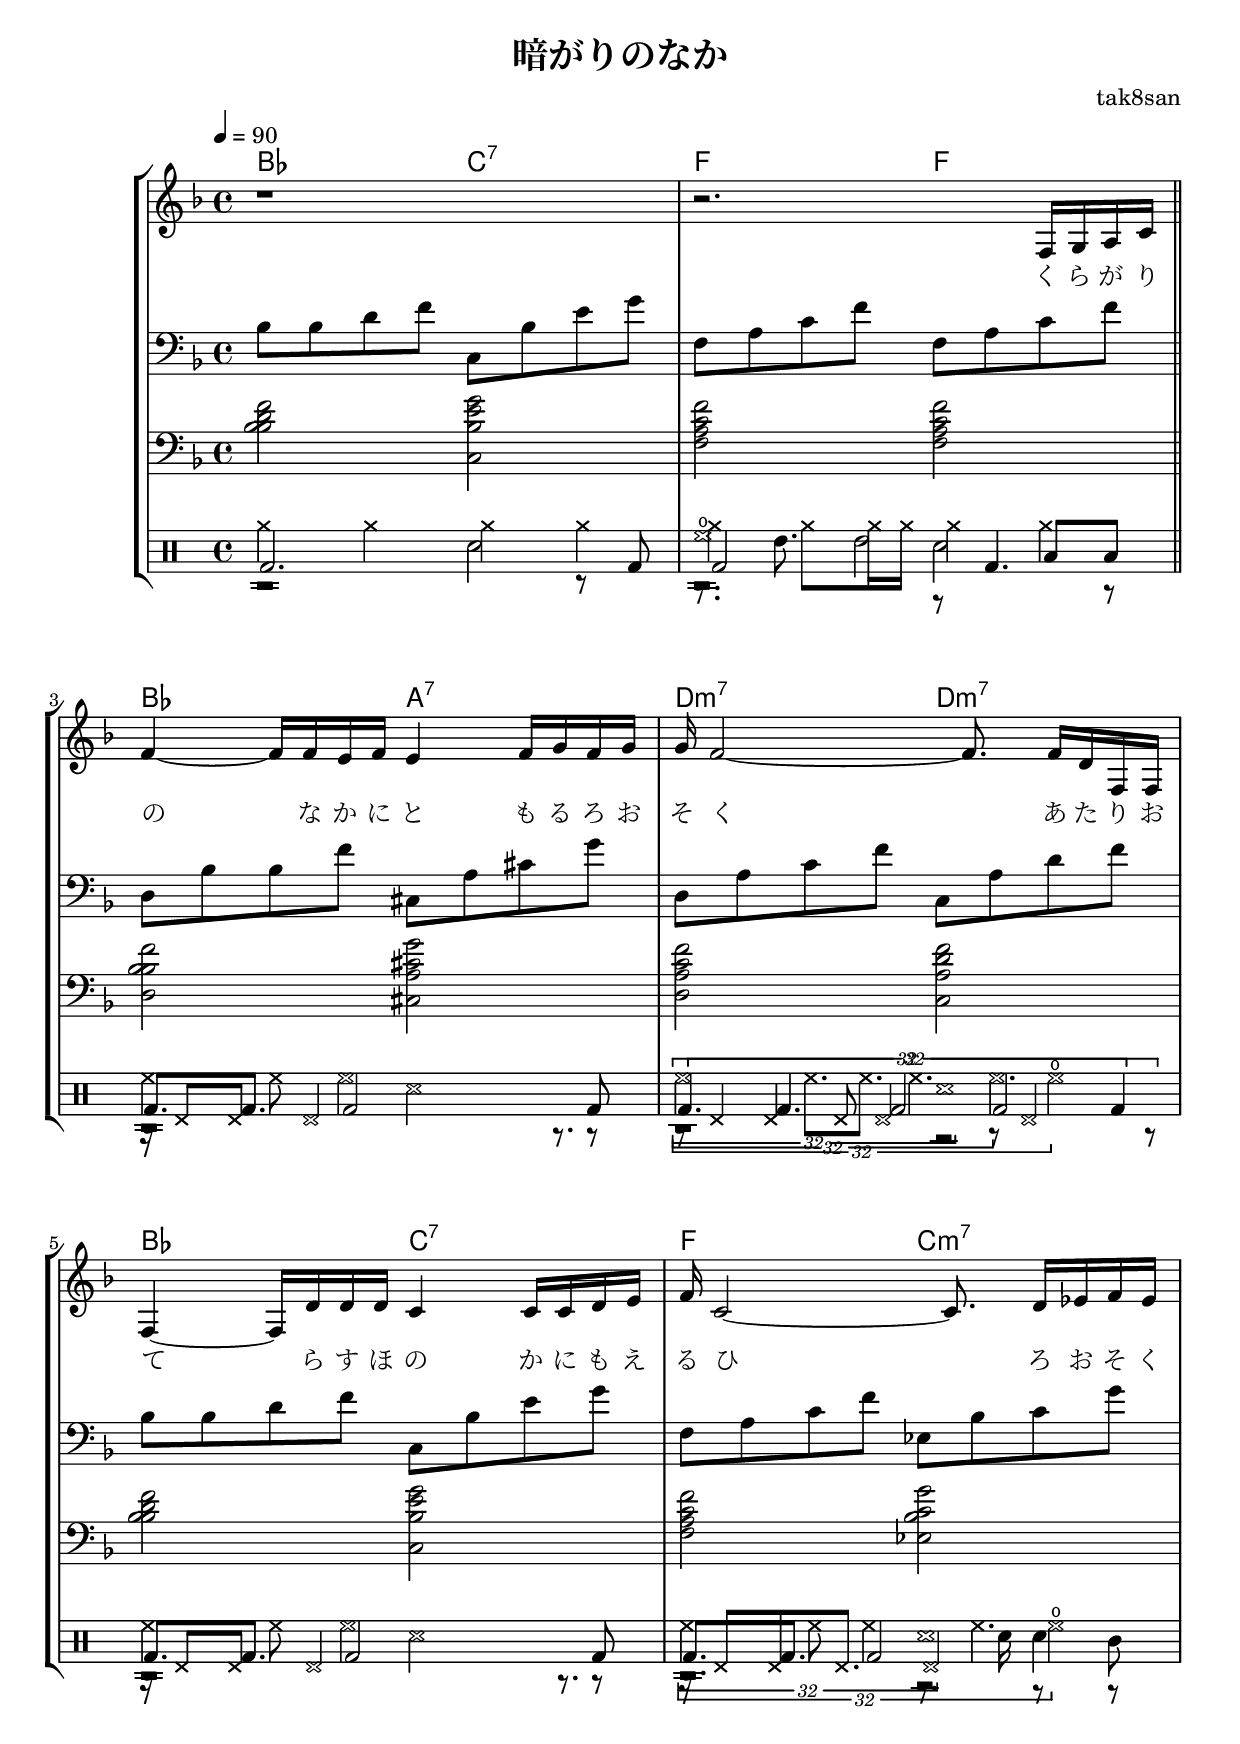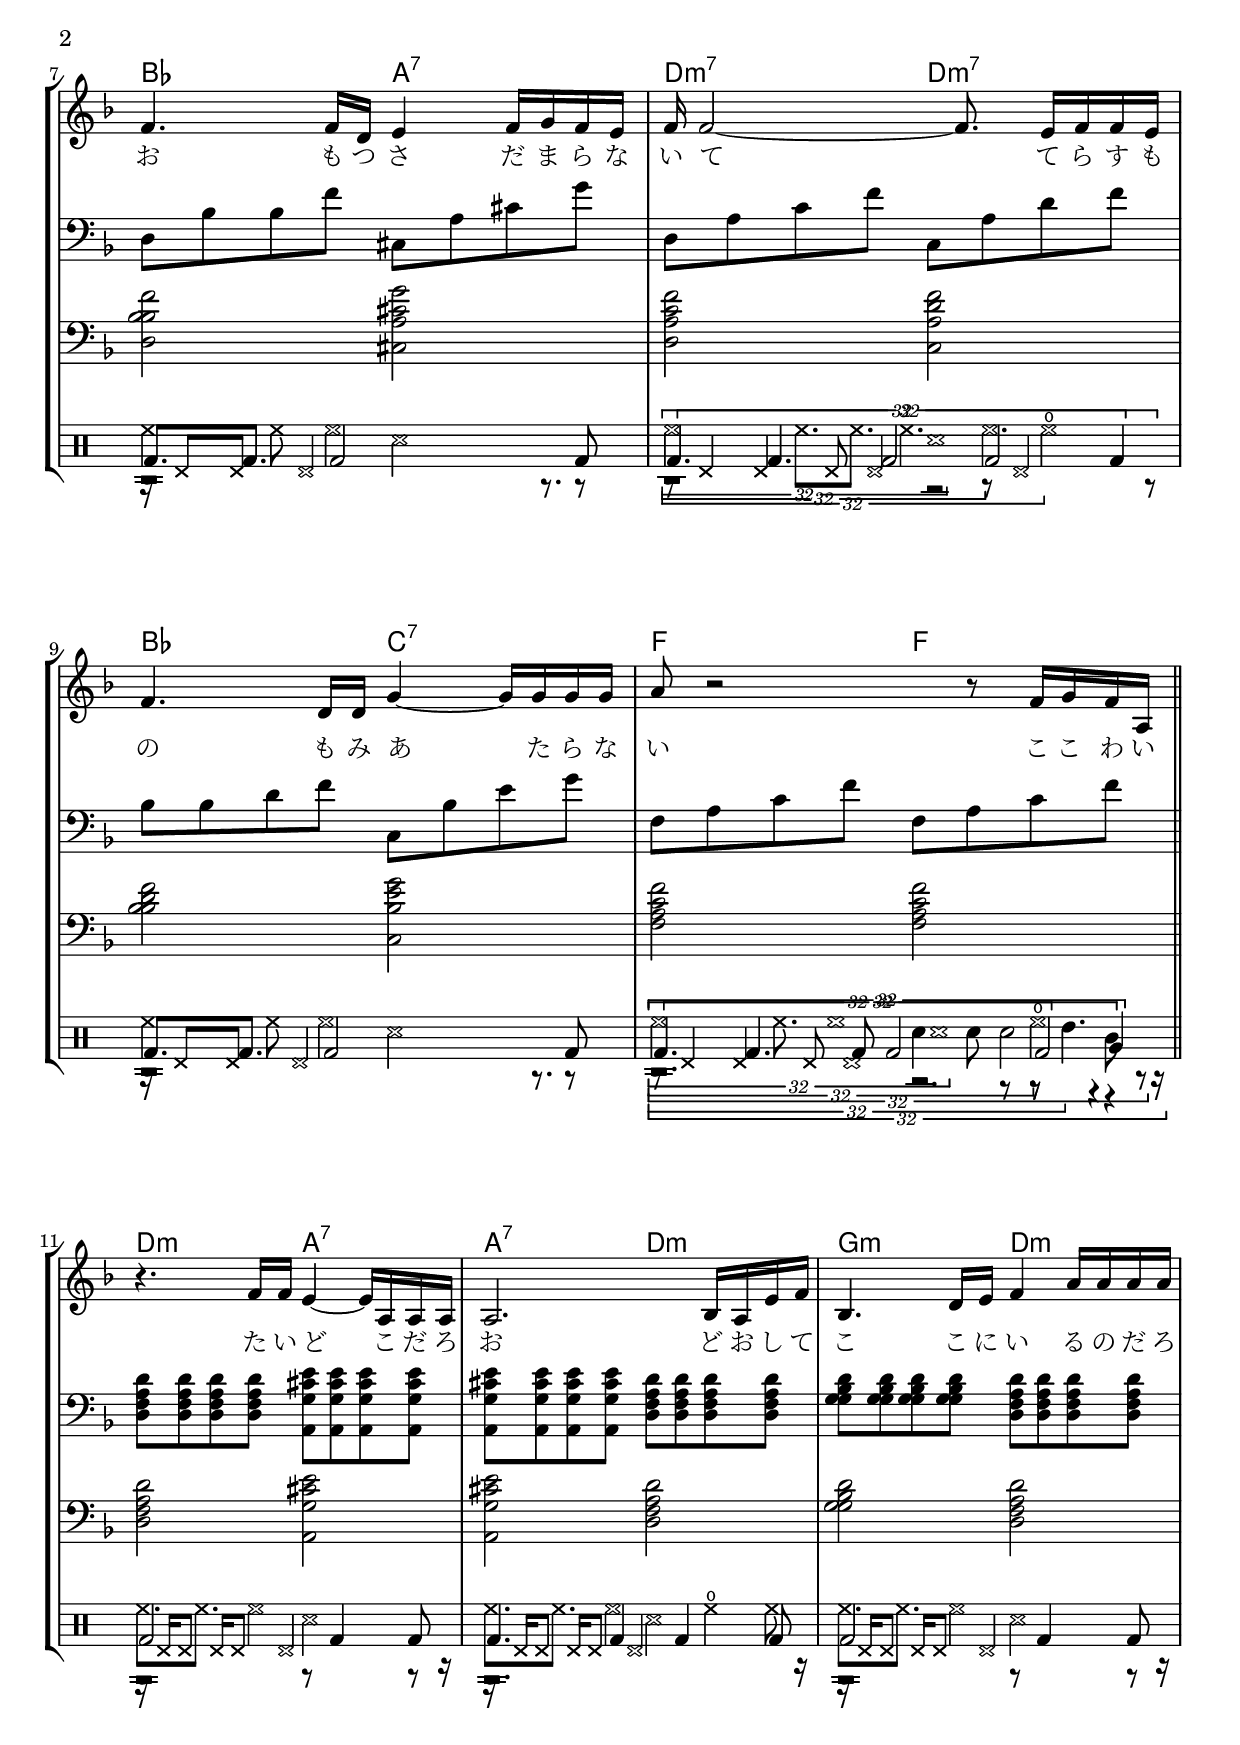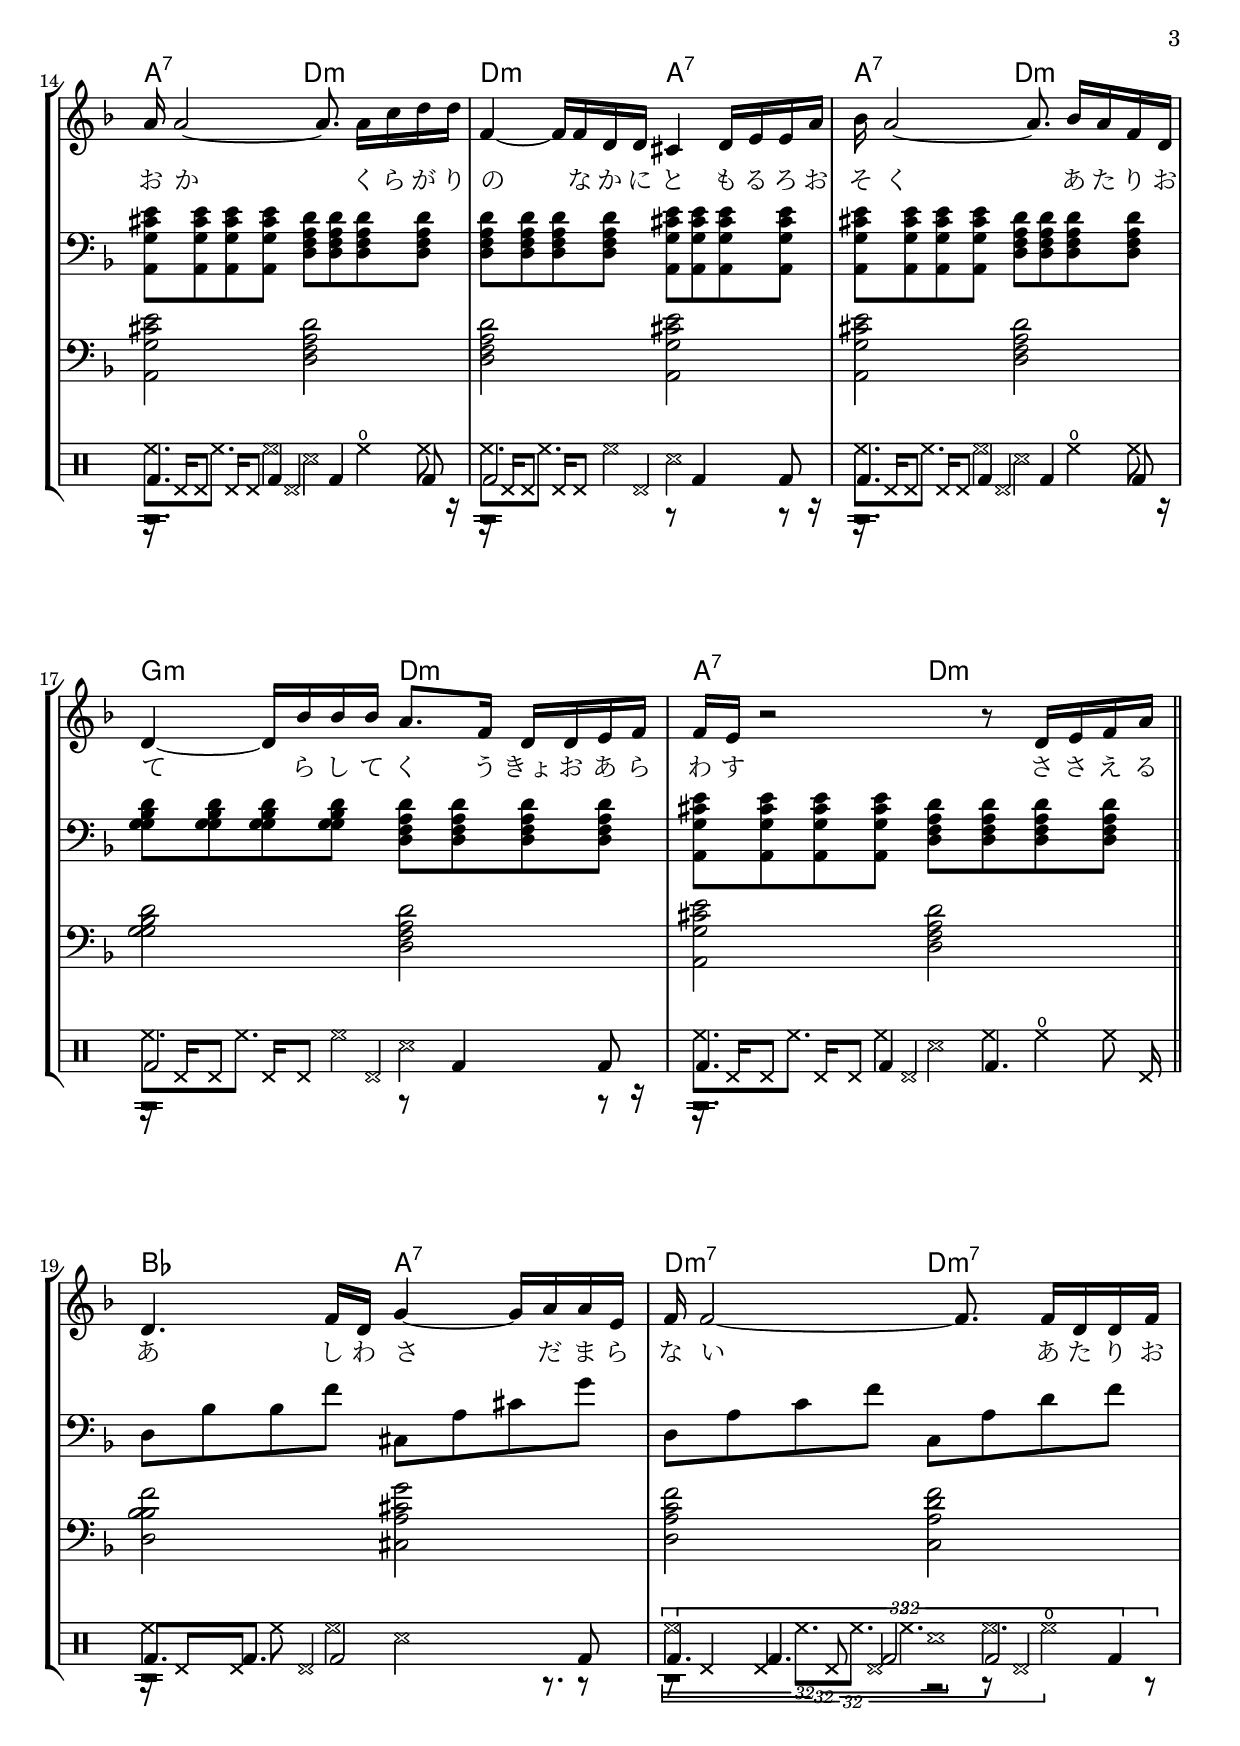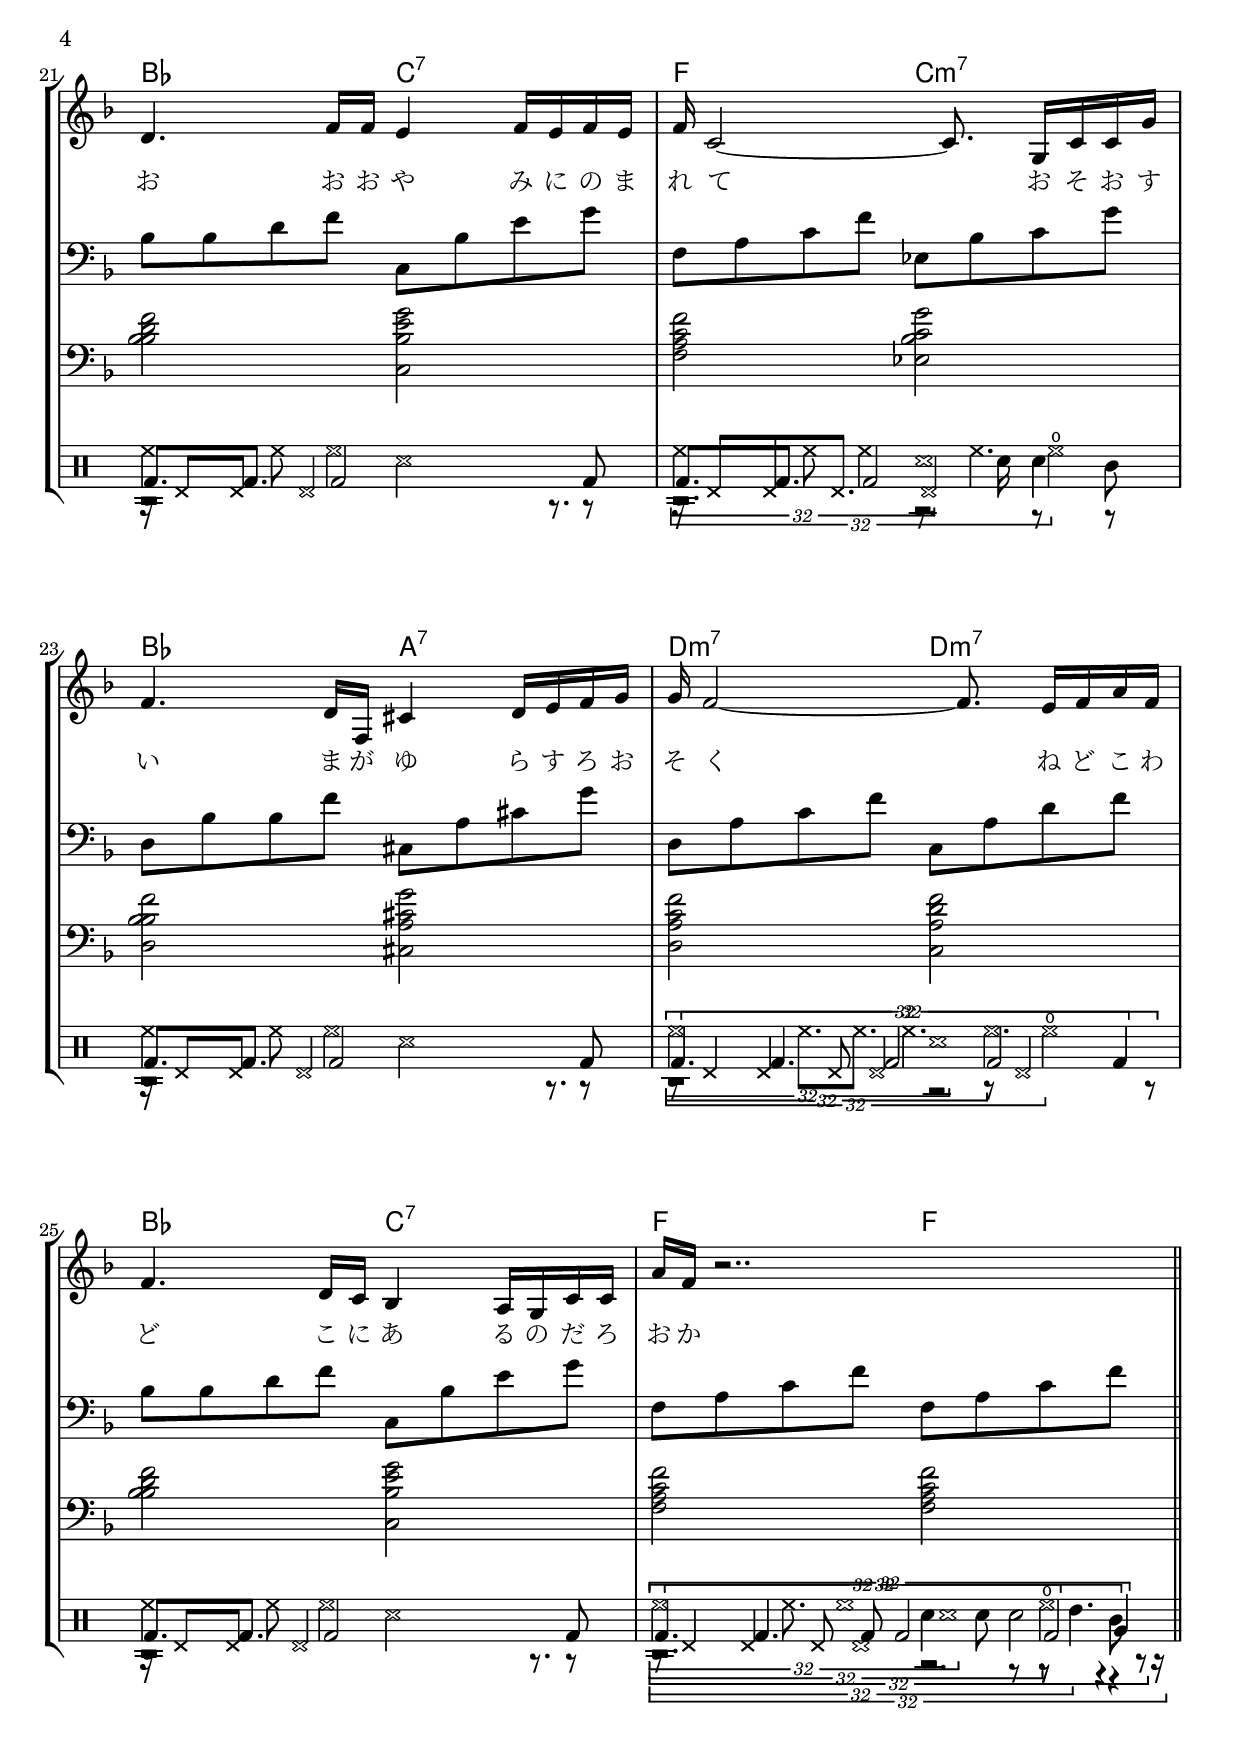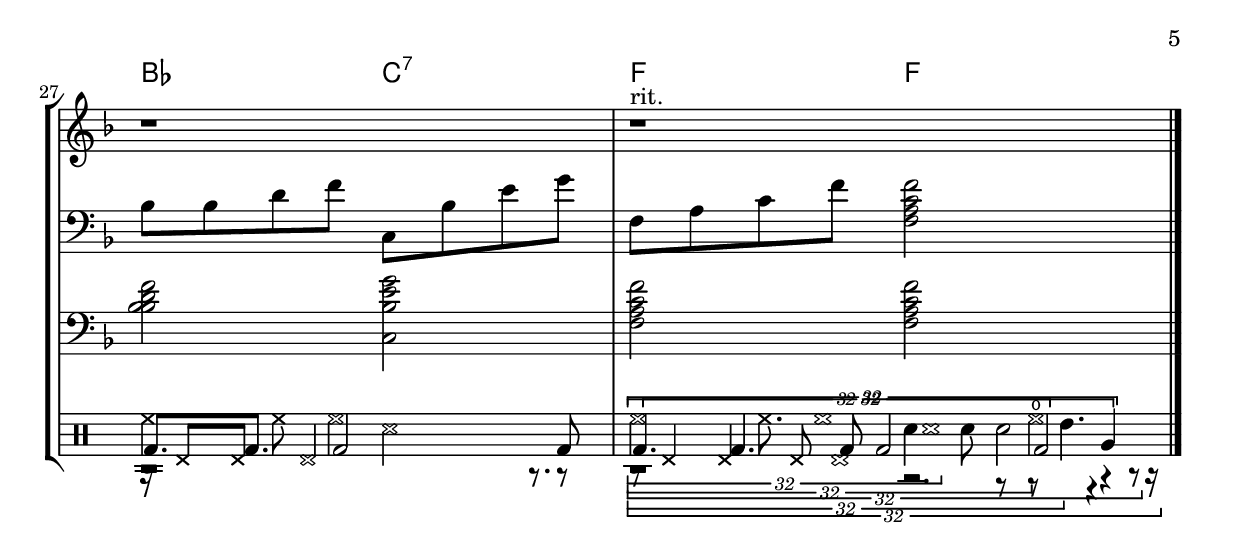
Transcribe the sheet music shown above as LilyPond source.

\version "2.12.1"

\header {
	title = \markup {暗がりのなか}
	composer = \markup \center-column {tak8san}
}

harmony = \chordmode {
	bes2 c:7 f f 

	bes a:7 d:min7 d:min7 bes c:7 f c:min7 bes a:7 d:min7 d:min7 bes c:7 f f 

	d:m a:7 a:7 d:m g:m d:m a:7 d:m d:m a:7 a:7 d:m g:m d:m a:7 d:m 

	bes a:7 d:min7 d:min7 bes c:7 f c:min7 bes a:7 d:min7 d:min7 bes c:7 f f 

	bes c:7 f f 
}

melody = {
	\key f \major
	\tempo 4 = 90
	r1 | r2. 
	\set Staff.midiInstrument = #"fss0.35"
	\set Staff.midiMinimumVolume = #0.7
	\set Staff.midiMaximumVolume = #0.9
	f16  g16  a16  c'16 
	f'4~f'16  f'16  e'16  f'16  e'4  f'16  g'16  f'16  g'16 
	g'16  f'2~f'8.  f'16  d'16  f16  f16 
	f4~f16  d'16  d'16  d'16  c'4  c'16  c'16  d'16  e'16 
	f'16  c'2~c'8.  d'16  es'16  f'16  es'16 
	f'4.  f'16  d'16  e'4  f'16  g'16  f'16  e'16 
	f'16  f'2~f'8.  e'16  f'16  f'16  e'16 
	f'4.  d'16  d'16  g'4~g'16  g'16  g'16  g'16 
	a'8  	r2 r8 	\set Staff.midiInstrument = #"fss0.35"
	\set Staff.midiMinimumVolume = #0.7
	\set Staff.midiMaximumVolume = #0.9
	f'16  g'16  f'16  a16 
	r4.  f'16  f'16  e'4~e'16  a16  a16  a16 
	a2.  bes16  a16  e'16  f'16 
	bes4.  d'16  e'16  f'4  a'16  a'16  a'16  a'16 
	a'16  a'2~a'8.  a'16  c''16  d''16  d''16 
	f'4~f'16  f'16  d'16  d'16  cis'4  d'16  e'16  e'16  a'16 
	bes'16  a'2~a'8.  bes'16  a'16  f'16  d'16 
	d'4~d'16  bes'16  bes'16  bes'16  a'8.  f'16  d'16  d'16  e'16  f'16 
	f'16  e'16  	r2 r8 	\set Staff.midiInstrument = #"fss0.35"
	\set Staff.midiMinimumVolume = #0.7
	\set Staff.midiMaximumVolume = #0.9
	d'16  e'16  f'16  a'16 
	d'4.  f'16  d'16  g'4~g'16  a'16  a'16  e'16 
	f'16  f'2~f'8.  f'16  d'16  d'16  f'16 
	d'4.  f'16  f'16  e'4  f'16  e'16  f'16  e'16 
	f'16  c'2~c'8.  g16  c'16  c'16  g'16 
	f'4.  d'16  f16  cis'4  d'16  e'16  f'16  g'16 
	g'16  f'2~f'8.  e'16  f'16  a'16  f'16 
	f'4.  d'16  c'16  bes4  a16  g16  c'16  c'16 
	a'16  f'16  	r2.. 	r1 | r1^"rit." \bar "|."
}

words = \lyricmode {
	
	く  ら  が  り  の  な  か  に  と  も  る  ろ  お  そ  く  あ  た  り  お  て  ら  す  ほ  の  か  に  も  え  る  ひ  ろ  お  そ  く  お  も  つ  さ  だ  ま  ら  な  い  て  て  ら  す  も  の  も  み  あ  た  ら  な  い  
	こ  こ  わ  い  た  い  ど  こ  だ  ろ  お  ど  お  し  て  こ  こ  に  い  る  の  だ  ろ  お  か  く  ら  が  り  の  な  か  に  と  も  る  ろ  お  そ  く  あ  た  り  お  て  ら  し  て  く  う  きょ  お  あ  ら  わ  す  
	さ  さ  え  る  あ  し  わ  さ  だ  ま  ら  な  い  あ  た  り  お  お  お  お  や  み  に  の  ま  れ  て  お  そ  お  す  い  ま  が  ゆ  ら  す  ろ  お  そ  く  ね  ど  こ  わ  ど  こ  に  あ  る  の  だ  ろ  お  か  
	
}

tempochange = {
	\tempo 4 = 90
	r1 | r1 \bar "||"
	\tempo 4 = 90
	r1 | r1 | r1 | r1 | r1 | r1 | r1 | r1 \bar "||"
	\tempo 4 = 90
	r1 | r1 | r1 | r1 | r1 | r1 | r1 | r1 \bar "||"
	\tempo 4 = 90
	r1 | r1 | r1 | r1 | r1 | r1 | r1 | r1 \bar "||"
	\tempo 4 = 90
	r1 | \tempo 4 = 67 r2 \tempo 4 = 60 r2 \bar "|."
}

mainacc = {
	\clef bass
	\set Staff.midiInstrument = #"Acoustic grand"
	\set Staff.midiMinimumVolume = #0.3
	\set Staff.midiMaximumVolume = #0.6
	\key f \major
	\tempo 4 = 90
	bes8 bes8 d'8 f'8
	c8 bes8 e'8 g'8
	f8 a8 c'8 f'8
	f8 a8 c'8 f'8
	\bar "||"

	\set Staff.midiInstrument = #"Acoustic grand"
	\set Staff.midiMinimumVolume = #0.3
	\set Staff.midiMaximumVolume = #0.6
	d8 bes8 bes8 f'8
	cis8 a8 cis'8 g'8
	d8 a8 c'8 f'8
	c8 a8 d'8 f'8
	bes8 bes8 d'8 f'8
	c8 bes8 e'8 g'8
	f8 a8 c'8 f'8
	es8 bes8 c'8 g'8
	d8 bes8 bes8 f'8
	cis8 a8 cis'8 g'8
	d8 a8 c'8 f'8
	c8 a8 d'8 f'8
	bes8 bes8 d'8 f'8
	c8 bes8 e'8 g'8
	f8 a8 c'8 f'8
	f8 a8 c'8 f'8
	\bar "||"

	\set Staff.midiInstrument = #"Electric Guitar (jazz)"
	\set Staff.midiMinimumVolume = #0.3
	\set Staff.midiMaximumVolume = #0.6
	<d f a d'>8 <d f a d'>8 <d f a d'>8 <d f a d'>8
	<a, g cis' e'>8 <a, g cis' e'>8 <a, g cis' e'>8 <a, g cis' e'>8
	<a, g cis' e'>8 <a, g cis' e'>8 <a, g cis' e'>8 <a, g cis' e'>8
	<d f a d'>8 <d f a d'>8 <d f a d'>8 <d f a d'>8
	<g g bes d'>8 <g g bes d'>8 <g g bes d'>8 <g g bes d'>8
	<d f a d'>8 <d f a d'>8 <d f a d'>8 <d f a d'>8
	<a, g cis' e'>8 <a, g cis' e'>8 <a, g cis' e'>8 <a, g cis' e'>8
	<d f a d'>8 <d f a d'>8 <d f a d'>8 <d f a d'>8
	<d f a d'>8 <d f a d'>8 <d f a d'>8 <d f a d'>8
	<a, g cis' e'>8 <a, g cis' e'>8 <a, g cis' e'>8 <a, g cis' e'>8
	<a, g cis' e'>8 <a, g cis' e'>8 <a, g cis' e'>8 <a, g cis' e'>8
	<d f a d'>8 <d f a d'>8 <d f a d'>8 <d f a d'>8
	<g g bes d'>8 <g g bes d'>8 <g g bes d'>8 <g g bes d'>8
	<d f a d'>8 <d f a d'>8 <d f a d'>8 <d f a d'>8
	<a, g cis' e'>8 <a, g cis' e'>8 <a, g cis' e'>8 <a, g cis' e'>8
	<d f a d'>8 <d f a d'>8 <d f a d'>8 <d f a d'>8
	\bar "||"

	\set Staff.midiInstrument = #"Acoustic Guitar (steel)"
	\set Staff.midiMinimumVolume = #0.3
	\set Staff.midiMaximumVolume = #0.6
	d8 bes8 bes8 f'8
	cis8 a8 cis'8 g'8
	d8 a8 c'8 f'8
	c8 a8 d'8 f'8
	bes8 bes8 d'8 f'8
	c8 bes8 e'8 g'8
	f8 a8 c'8 f'8
	es8 bes8 c'8 g'8
	d8 bes8 bes8 f'8
	cis8 a8 cis'8 g'8
	d8 a8 c'8 f'8
	c8 a8 d'8 f'8
	bes8 bes8 d'8 f'8
	c8 bes8 e'8 g'8
	f8 a8 c'8 f'8
	f8 a8 c'8 f'8
	\bar "||"

	\set Staff.midiInstrument = #"Acoustic grand"
	\set Staff.midiMinimumVolume = #0.3
	\set Staff.midiMaximumVolume = #0.6
	bes8 bes8 d'8 f'8
	c8 bes8 e'8 g'8
	f8 a8 c'8 f'8
	<f a c' f'>2
	\bar "|."
}

subacc = {
	\clef bass
	\set Staff.midiInstrument = #"String Ensemble 1"
	\set Staff.midiMinimumVolume = #0.3
	\set Staff.midiMaximumVolume = #0.6
	\key f \major
	\tempo 4 = 90
	<bes bes d' f'>2
	<c bes e' g'>2
	<f a c' f'>2
	<f a c' f'>2
	\bar "||"

	\set Staff.midiInstrument = #"String Ensemble 2"
	\set Staff.midiMinimumVolume = #0.3
	\set Staff.midiMaximumVolume = #0.6
	<d bes bes f'>2
	<cis a cis' g'>2
	<d a c' f'>2
	<c a d' f'>2
	<bes bes d' f'>2
	<c bes e' g'>2
	<f a c' f'>2
	<es bes c' g'>2
	<d bes bes f'>2
	<cis a cis' g'>2
	<d a c' f'>2
	<c a d' f'>2
	<bes bes d' f'>2
	<c bes e' g'>2
	<f a c' f'>2
	<f a c' f'>2
	\bar "||"

	\set Staff.midiInstrument = #"Synthstrings 1"
	\set Staff.midiMinimumVolume = #0.3
	\set Staff.midiMaximumVolume = #0.6
	<d f a d'>2
	<a, g cis' e'>2
	<a, g cis' e'>2
	<d f a d'>2
	<g g bes d'>2
	<d f a d'>2
	<a, g cis' e'>2
	<d f a d'>2
	<d f a d'>2
	<a, g cis' e'>2
	<a, g cis' e'>2
	<d f a d'>2
	<g g bes d'>2
	<d f a d'>2
	<a, g cis' e'>2
	<d f a d'>2
	\bar "||"

	\set Staff.midiInstrument = #"String Ensemble 2"
	\set Staff.midiMinimumVolume = #0.3
	\set Staff.midiMaximumVolume = #0.6
	<d bes bes f'>2
	<cis a cis' g'>2
	<d a c' f'>2
	<c a d' f'>2
	<bes bes d' f'>2
	<c bes e' g'>2
	<f a c' f'>2
	<es bes c' g'>2
	<d bes bes f'>2
	<cis a cis' g'>2
	<d a c' f'>2
	<c a d' f'>2
	<bes bes d' f'>2
	<c bes e' g'>2
	<f a c' f'>2
	<f a c' f'>2
	\bar "||"

	\set Staff.midiInstrument = #"String Ensemble 1"
	\set Staff.midiMinimumVolume = #0.3
	\set Staff.midiMaximumVolume = #0.6
	<bes bes d' f'>2
	<c bes e' g'>2
	<f a c' f'>2
	<f a c' f'>2
	\bar "|."
}

percA = {
	\drummode {
	cymr4 cymr4 cymr4 cymr4  |cymr4 cymr8 cymr16 cymr16 cymr4 cymr4  \bar "||"
	hh4 hh8 hh2 r8  |\times 16/32{ hh2 hh8. hh8. hh4. hh2. } |hh4 hh8 hh2 r8  |hh4 hh8 hh4 hh4.  |hh4 hh8 hh2 r8  |\times 16/32{ hh2 hh8. hh8. hh4. hh2. } |hh4 hh8 hh2 r8  |\times 16/32{ hh2 hh8. hh1 r4 r16 } \bar "||"
	r1  |r2. hho4  |r1  |r2. hho4  |r1  |r2. hho4  |r1  |r2. hho4  \bar "||"
	hh4 hh8 hh2 r8  |\times 16/32{ hh2 hh8. hh8. hh4. hh2. } |hh4 hh8 hh2 r8  |hh4 hh8 hh4 hh4.  |hh4 hh8 hh2 r8  |\times 16/32{ hh2 hh8. hh8. hh4. hh2. } |hh4 hh8 hh2 r8  |\times 16/32{ hh2 hh8. hh1 r4 r16 } \bar "||"
	hh4 hh8 hh2 r8  |\times 16/32{ hh2 hh8. hh1 r4 r16 } \bar "|."
	}
}

percB = {
	\drummode {
	r2 sn2  |r2 sn2  \bar "||"
	r16 hhp8 hhp8 hhp2 r8.  |\times 16/32{ r8 hhp4 hhp4 hhp8 hhp2 r8 hhp2 r8 } |r16 hhp8 hhp8 hhp2 r8.  |r16 hhp8 hhp8 hhp8. hhp2  |r16 hhp8 hhp8 hhp2 r8.  |\times 16/32{ r8 hhp4 hhp4 hhp8 hhp2 r8 hhp2 r8 } |r16 hhp8 hhp8 hhp2 r8.  |\times 16/32{ r8 hhp4 hhp4 hhp8 hhp1 r4 } \bar "||"
	r16 hhp16 hhp8 hhp16 hhp8 hhp2 r16  |r16 hhp16 hhp8 hhp16 hhp8 hhp2 r16  |r16 hhp16 hhp8 hhp16 hhp8 hhp2 r16  |r16 hhp16 hhp8 hhp16 hhp8 hhp2 r16  |r16 hhp16 hhp8 hhp16 hhp8 hhp2 r16  |r16 hhp16 hhp8 hhp16 hhp8 hhp2 r16  |r16 hhp16 hhp8 hhp16 hhp8 hhp2 r16  |r16 hhp16 hhp8 hhp16 hhp8 hhp2 hhp16  \bar "||"
	r16 hhp8 hhp8 hhp2 r8.  |\times 16/32{ r8 hhp4 hhp4 hhp8 hhp2 r8 hhp2 r8 } |r16 hhp8 hhp8 hhp2 r8.  |r16 hhp8 hhp8 hhp8. hhp2  |r16 hhp8 hhp8 hhp2 r8.  |\times 16/32{ r8 hhp4 hhp4 hhp8 hhp2 r8 hhp2 r8 } |r16 hhp8 hhp8 hhp2 r8.  |\times 16/32{ r8 hhp4 hhp4 hhp8 hhp1 r4 } \bar "||"
	r16 hhp8 hhp8 hhp2 r8.  |\times 16/32{ r8 hhp4 hhp4 hhp8 hhp1 r4 } \bar "|."
	}
}

percC = {
	\drummode {
	bd2. r8 bd8  |bd2 r8 bd4.  \bar "||"
	r1  |\times 16/32{ r1 r2 hho2 } |r1  |\times 16/32{ r1 r2 hho2 } |r1  |\times 16/32{ r1 r2 hho2 } |r1  |\times 16/32{ r1 r2 hho2 } \bar "||"
	hh8. hh8. hh2 r8  |hh8. hh8. hh2 hh8  |hh8. hh8. hh2 r8  |hh8. hh8. hh2 hh8  |hh8. hh8. hh2 r8  |hh8. hh8. hh2 hh8  |hh8. hh8. hh2 r8  |hh8. hh8. hh4 hh4 hh8  \bar "||"
	r1  |\times 16/32{ r1 r2 hho2 } |r1  |\times 16/32{ r1 r2 hho2 } |r1  |\times 16/32{ r1 r2 hho2 } |r1  |\times 16/32{ r1 r2 hho2 } \bar "||"
	r1  |\times 16/32{ r1 r2 hho2 } \bar "|."
	}
}

percD = {
	\drummode {
	r1 |r8. tommh8. tommh2 r8  \bar "||"
	bd8. bd8. bd2 bd8  |\times 16/32{ bd4. bd4. bd2 bd2 bd4 } |bd8. bd8. bd2 bd8  |bd8. bd8. bd2 r8  |bd8. bd8. bd2 bd8  |\times 16/32{ bd4. bd4. bd2 bd2 bd4 } |bd8. bd8. bd2 bd8  |\times 16/32{ bd4. bd4. bd8 bd2 r8 bd2 } \bar "||"
	r2 ss2  |r2 ss2  |r2 ss2  |r2 ss2  |r2 ss2  |r2 ss2  |r2 ss2  |r2 ss2  \bar "||"
	bd8. bd8. bd2 bd8  |\times 16/32{ bd4. bd4. bd2 bd2 bd4 } |bd8. bd8. bd2 bd8  |bd8. bd8. bd2 r8  |bd8. bd8. bd2 bd8  |\times 16/32{ bd4. bd4. bd2 bd2 bd4 } |bd8. bd8. bd2 bd8  |\times 16/32{ bd4. bd4. bd8 bd2 r8 bd2 } \bar "||"
	bd8. bd8. bd2 bd8  |\times 16/32{ bd4. bd4. bd8 bd2 r8 bd2 } \bar "|."
	}
}

percE = {
	\drummode {
	r1 |r2. toml8 toml8  \bar "||"
	r2 ss2  |\times 16/32{ r1 ss1 } |r2 ss2  |\times 16/32{ r1 ss1 } |r2 ss2  |\times 16/32{ r1 ss1 } |r2 ss2  |\times 16/32{ r1 ss1 } \bar "||"
	bd2 r8 bd4 bd8  |bd4. bd4 bd4 bd8  |bd2 r8 bd4 bd8  |bd4. bd4 bd4 bd8  |bd2 r8 bd4 bd8  |bd4. bd4 bd4 bd8  |bd2 r8 bd4 bd8  |bd4. bd4 bd4.  \bar "||"
	r2 ss2  |\times 16/32{ r1 ss1 } |r2 ss2  |\times 16/32{ r1 ss1 } |r2 ss2  |\times 16/32{ r1 ss1 } |r2 ss2  |\times 16/32{ r1 ss1 } \bar "||"
	r2 ss2  |\times 16/32{ r1 ss1 } \bar "|."
	}
}

percF = {
	\drummode {
	r1 |hho1  \bar "||"
	r1 |r1 |r1 |r2 r8. sn16 sn4  |r1 |r1 |r1 |\times 16/32{ r1 sn4 sn8 sn2 r8 } \bar "||"
	r1 | r1 | r1 | r1 | r1 | r1 | r1 | r1 \bar "||"
	r1 |r1 |r1 |r2 r8. sn16 sn4  |r1 |r1 |r1 |\times 16/32{ r1 sn4 sn8 sn2 r8 } \bar "||"
	r1 |\times 16/32{ r1 sn4 sn8 sn2 r8 } \bar "|."
	}
}

percG = {
	\drummode {
	r1 | r1 \bar "||"
	r1 |r1 |r1 |r2. r8 tomml8  |r1 |r1 |r1 |r2. r8 tomml8  \bar "||"
	r1 | r1 | r1 | r1 | r1 | r1 | r1 | r1 \bar "||"
	r1 |r1 |r1 |r2. r8 tomml8  |r1 |r1 |r1 |r2. r8 tomml8  \bar "||"
	r1 |r1 \bar "|."
	}
}

percH = {
	\drummode {
	r1 | r1 \bar "||"
	r1 |r1 |r1 |r1 |r1 |r1 |r1 |\times 16/32{ r1 r2 r8 tommh4. } \bar "||"
	r1 | r1 | r1 | r1 | r1 | r1 | r1 | r1 \bar "||"
	r1 |r1 |r1 |r1 |r1 |r1 |r1 |\times 16/32{ r1 r2 r8 tommh4. } \bar "||"
	r1 |\times 16/32{ r1 r2 r8 tommh4. } \bar "|."
	}
}

percI = {
	\drummode {
	r1 | r1 \bar "||"
	r1 |r1 |r1 |r1 |r1 |r1 |r1 |\times 16/32{ r1 r2. tomfh4 } \bar "||"
	r1 | r1 | r1 | r1 | r1 | r1 | r1 | r1 \bar "||"
	r1 |r1 |r1 |r1 |r1 |r1 |r1 |\times 16/32{ r1 r2. tomfh4 } \bar "||"
	r1 |\times 16/32{ r1 r2. tomfh4 } \bar "|."
	}
}

\score {
	<<
		\new StaffGroup <<
			\new ChordNames {\harmony}
			\new Voice = "melody" {\melody}
			\new Lyrics \lyricsto "melody" \words
			\new Staff = "mainacc" {\mainacc}
			\new Staff = "subacc" {\subacc}
			\new DrumStaff <<
				\new DrumVoice {\percA}
				\new DrumVoice {\percB}
				\new DrumVoice {\percC}
				\new DrumVoice {\percD}
				\new DrumVoice {\percE}
				\new DrumVoice {\percF}
				\new DrumVoice {\percG}
				\new DrumVoice {\percH}
				\new DrumVoice {\percI}
			>>
		>>
	>>
	\layout { }
}
